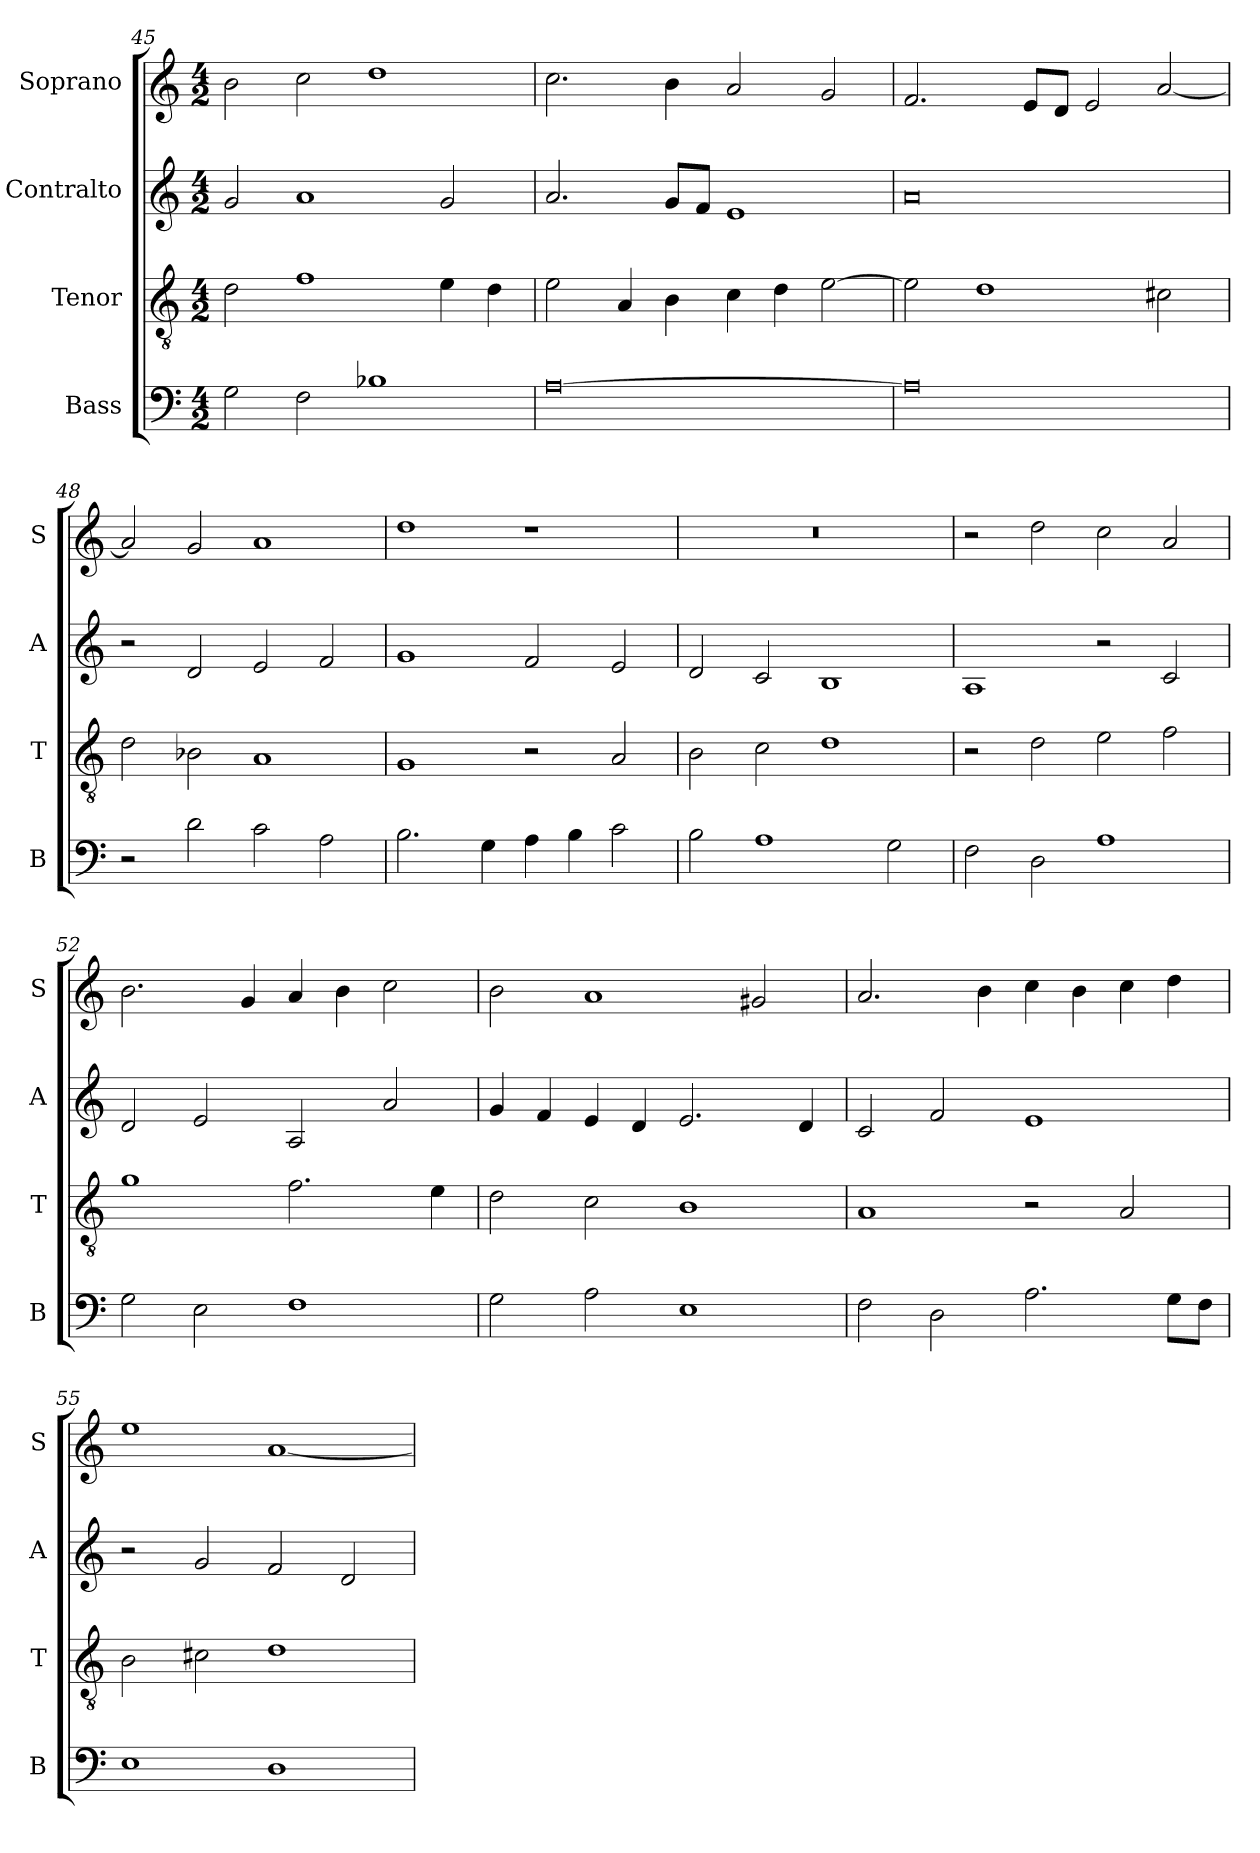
**kern	**kern	**kern	**kern
*part4	*part3	*part2	*part1
*staff4	*staff3	*staff2	*staff1
*I"Bass	*I"Tenor	*I"Contralto	*I"Soprano
*I'B	*I'T	*I'A	*I'S
*clefF4	*clefGv2	*clefG2	*clefG2
*k[]	*k[]	*k[]	*k[]
*D:dor	*D:dor	*D:dor	*D:dor
*M4/2	*M4/2	*M4/2	*M4/2
=45	=45	=45	=45
2G	2d	2g	2b
2F	1f	1a	2cc
1B-X	.	.	1dd
.	4e	2g	.
.	4d	.	.
=46	=46	=46	=46
[0A	2e	2.a	2.cc
.	4A	.	.
.	4B	8g/L	4b
.	.	8f/J	.
.	4c	1e	2a
.	4d	.	.
.	[2e	.	2g
=47	=47	=47	=47
0A]	2e]	0a	2.f
.	1d	.	.
.	.	.	8e/L
.	.	.	8d/J
.	.	.	2e
.	2c#X	.	[2a
=48	=48	=48	=48
2r	2d	2r	2a]
2d	2B-X	2d	2g
2c	1A	2e	1a
2A	.	2f	.
=49	=49	=49	=49
2.B	1G	1g	1dd
4G	.	.	.
4A	2r	2f	1r
4B	.	.	.
2c	2A	2e	.
=50	=50	=50	=50
2B	2B	2d	0r
1A	2c	2c	.
.	1d	1B	.
2G	.	.	.
=51	=51	=51	=51
2F	2r	1A	2r
2D	2d	.	2dd
1A	2e	2r	2cc
.	2f	2c	2a
=52	=52	=52	=52
2G	1g	2d	2.b
2E	.	2e	.
.	.	.	4g
1F	2.f	2A	4a
.	.	.	4b
.	.	2a	2cc
.	4e	.	.
=53	=53	=53	=53
2G	2d	4g	2b
.	.	4f	.
2A	2c	4e	1a
.	.	4d	.
1E	1B	2.e	.
.	.	.	2g#X
.	.	4d	.
=54	=54	=54	=54
2F	1A	2c	2.a
2D	.	2f	.
.	.	.	4b
2.A	2r	1e	4cc
.	.	.	4b
.	2A	.	4cc
8G\L	.	.	4dd
8F\J	.	.	.
=55	=55	=55	=55
1E	2B	2r	1ee
.	2c#X	2g	.
1D	1d	2f	[1a
.	.	2d	.
=	=	=	=
*-	*-	*-	*-
